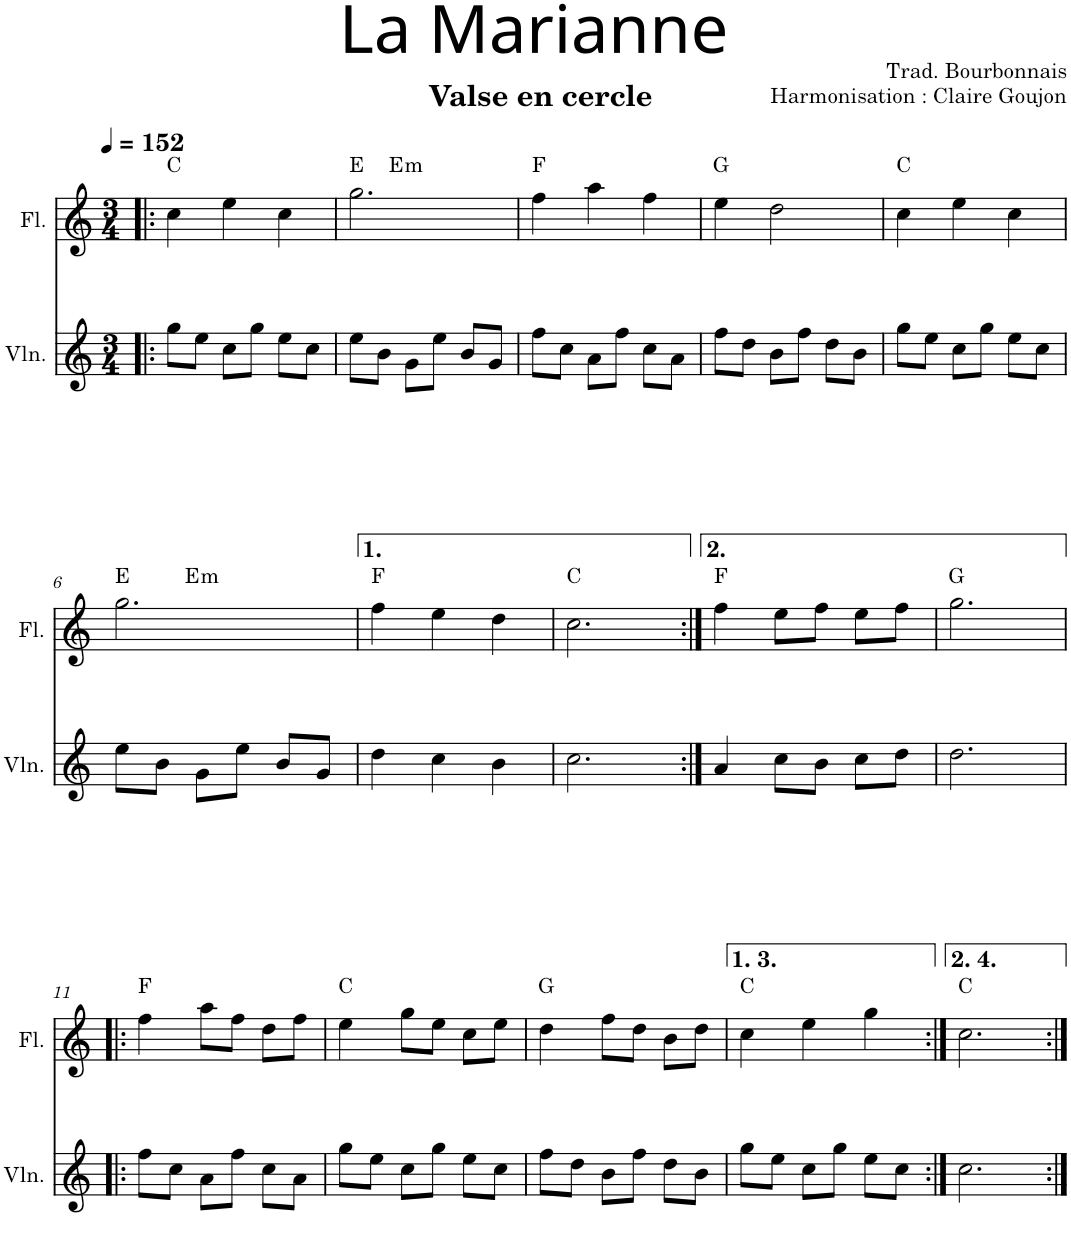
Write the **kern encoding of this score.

**kern	**kern	**harte
*part2	*part1	*part1
*staff2	*staff1	*
*I"Vln.	*I"Fl.	*
*I'Vln.	*I'Fl.	*
*clefG2	*clefG2	*
*k[]	*k[]	*
*M3/4	*M3/4	*
*MM152	*MM152	*
=1!|:	=1!|:	=1!|:
8gg\L	4cc\	C:maj
8ee\J	.	.
8cc\L	4ee\	.
8gg\J	.	.
8ee\L	4cc\	.
8cc\J	.	.
=2	=2	=2
*	*^	*
8ee\L	2.ggn\	4ryy	E:maj
8b\J	.	.	.
!	!	!	!LO:H:kt=m
8g\L	.	2ryy	E:min
8ee\J	.	.	.
8b/L	.	.	.
8g/J	.	.	.
*	*v	*v	*
=3	=3	=3
8ff\L	4ff\	F:maj
8cc\J	.	.
8a\L	4aa\	.
8ff\J	.	.
8cc\L	4ff\	.
8a\J	.	.
=4	=4	=4
8ff\L	4ee\	G:maj
8dd\J	.	.
8b\L	2dd\	.
8ff\J	.	.
8dd\L	.	.
8b\J	.	.
=5	=5	=5
8gg\L	4cc\	C:maj
8ee\J	.	.
8cc\L	4ee\	.
8gg\J	.	.
8ee\L	4cc\	.
8cc\J	.	.
!!LO:LB:g=z
=6	=6	=6
*	*^	*
8ee\L	2.ggn\	4ryy	E:maj
8b\J	.	.	.
!	!	!	!LO:H:kt=m
8g\L	.	2ryy	E:min
8ee\J	.	.	.
8b/L	.	.	.
8g/J	.	.	.
*	*v	*v	*
=7	=7	=7
4dd\	4ff\	F:maj
4cc\	4ee\	.
4b\	4dd\	.
=8	=8	=8
2.cc\	2.cc\	C:maj
=9:|!	=9:|!	=9:|!
4a/	4ff\	F:maj
8cc\L	8ee\L	.
8b\J	8ff\J	.
8cc\L	8ee\L	.
8dd\J	8ff\J	.
=10	=10	=10
2.dd\	2.gg\	G:maj
!!LO:LB:g=z
=11!|:	=11!|:	=11!|:
8ff\L	4ff\	F:maj
8cc\J	.	.
8a\L	8aa\L	.
8ff\J	8ff\J	.
8cc\L	8dd\L	.
8a\J	8ff\J	.
=12	=12	=12
8gg\L	4ee\	C:maj
8ee\J	.	.
8cc\L	8gg\L	.
8gg\J	8ee\J	.
8ee\L	8cc\L	.
8cc\J	8ee\J	.
=13	=13	=13
8ff\L	4dd\	G:maj
8dd\J	.	.
8b\L	8ff\L	.
8ff\J	8dd\J	.
8dd\L	8b\L	.
8b\J	8dd\J	.
=14	=14	=14
8gg\L	4cc\	C:maj
8ee\J	.	.
8cc\L	4ee\	.
8gg\J	.	.
8ee\L	4gg\	.
8cc\J	.	.
=15:|!	=15:|!	=15:|!
2.cc\	2.cc\	C:maj
=:|!	=:|!	=:|!
*-	*-	*-
